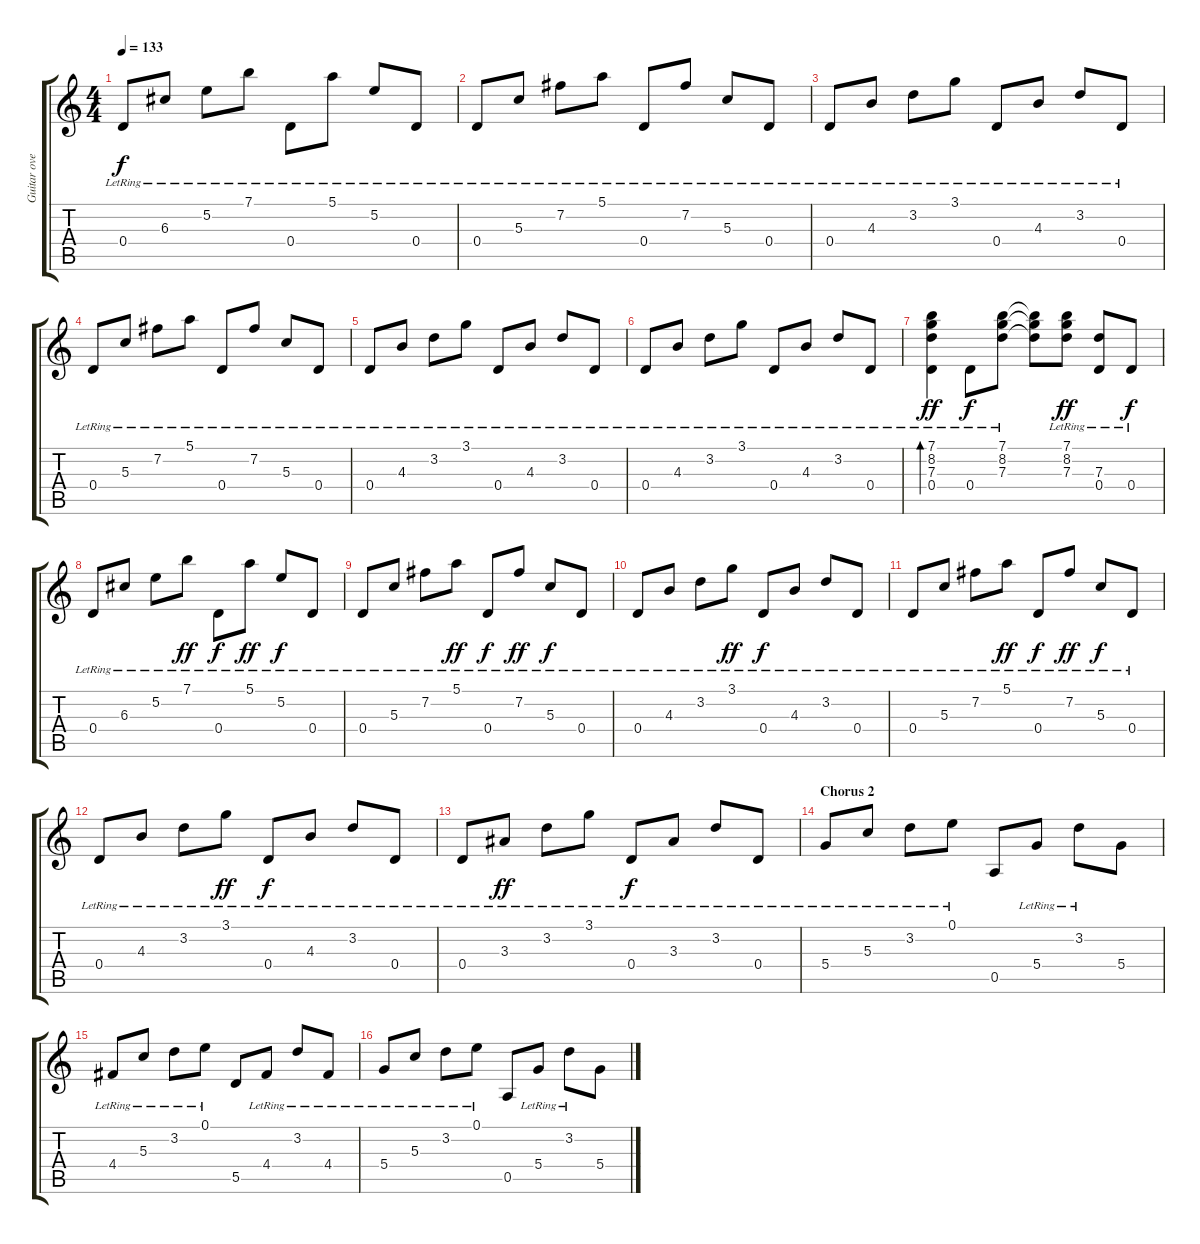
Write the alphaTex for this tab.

\track ("Guitar overdub" "Guitar ove") {instrument acousticguitarsteel}
\staff {score tabs}
\tuning (E4 B3 G3 D3 A2 E2) {hide}
\ts (4 4)
\tempo 133
\clef g2
\ks c
0.4{lr}.8{dy f} 6.3{lr}.8 5.2{lr}.8 7.1{lr}.8 0.4{lr}.8 5.1{lr}.8 5.2{lr}.8 0.4{lr}.8 |
0.4{lr}.8 5.3{lr}.8 7.2{lr}.8 5.1{lr}.8 0.4{lr}.8 7.2{lr}.8 5.3{lr}.8 0.4{lr}.8 |
0.4{lr}.8 4.3{lr}.8 3.2{lr}.8 3.1{lr}.8 0.4{lr}.8 4.3{lr}.8 3.2{lr}.8 0.4{lr}.8 |
0.4{lr}.8 5.3{lr}.8 7.2{lr}.8 5.1{lr}.8 0.4{lr}.8 7.2{lr}.8 5.3{lr}.8 0.4{lr}.8 |
0.4{lr}.8 4.3{lr}.8 3.2{lr}.8 3.1{lr}.8 0.4{lr}.8 4.3{lr}.8 3.2{lr}.8 0.4{lr}.8 |
0.4{lr}.8 4.3{lr}.8 3.2{lr}.8 3.1{lr}.8 0.4{lr}.8 4.3{lr}.8 3.2{lr}.8 0.4{lr}.8 |
(7.1{lr} 8.2{lr} 7.3{lr} 0.4{lr}).4{bd 120 dy ff} 0.4{lr}.8{dy f} (7.1 8.2 7.3{lr}).8 (7.1{t} 8.2{t} 7.3{t}).8 (7.1{lr} 8.2{lr} 7.3{lr}).8{dy ff} (7.3{lr} 0.4).8 0.4{lr}.8{dy f} |
0.4{lr}.8 6.3{lr}.8 5.2{lr}.8 7.1{lr}.8{dy ff} 0.4{lr}.8{dy f} 5.1{lr}.8{dy ff} 5.2{lr}.8{dy f} 0.4{lr}.8 |
0.4{lr}.8 5.3{lr}.8 7.2{lr}.8 5.1{lr}.8{dy ff} 0.4{lr}.8{dy f} 7.2{lr}.8{dy ff} 5.3{lr}.8{dy f} 0.4{lr}.8 |
0.4{lr}.8 4.3{lr}.8 3.2{lr}.8 3.1{lr}.8{dy ff} 0.4{lr}.8{dy f} 4.3{lr}.8 3.2{lr}.8 0.4{lr}.8 |
0.4{lr}.8 5.3{lr}.8 7.2{lr}.8 5.1{lr}.8{dy ff} 0.4{lr}.8{dy f} 7.2{lr}.8{dy ff} 5.3{lr}.8{dy f} 0.4{lr}.8 |
0.4{lr}.8 4.3{lr}.8 3.2{lr}.8 3.1{lr}.8{dy ff} 0.4{lr}.8{dy f} 4.3{lr}.8 3.2{lr}.8 0.4{lr}.8 |
0.4{lr}.8 3.3{lr}.8{dy ff} 3.2{lr}.8 3.1{lr}.8 0.4{lr}.8{dy f} 3.3{lr}.8 3.2{lr}.8 0.4{lr}.8 |
\section ("" "Chorus 2")
5.4{lr}.8 5.3{lr}.8 3.2{lr}.8 0.1{lr}.8 0.5.8 5.4{lr}.8 3.2{lr}.8 5.4.8 |
4.4{lr}.8 5.3{lr}.8 3.2{lr}.8 0.1{lr}.8 5.5.8 4.4{lr}.8 3.2{lr}.8 4.4{lr}.8 |
5.4{lr}.8 5.3{lr}.8 3.2{lr}.8 0.1{lr}.8 0.5.8 5.4{lr}.8 3.2{lr}.8 5.4.8
